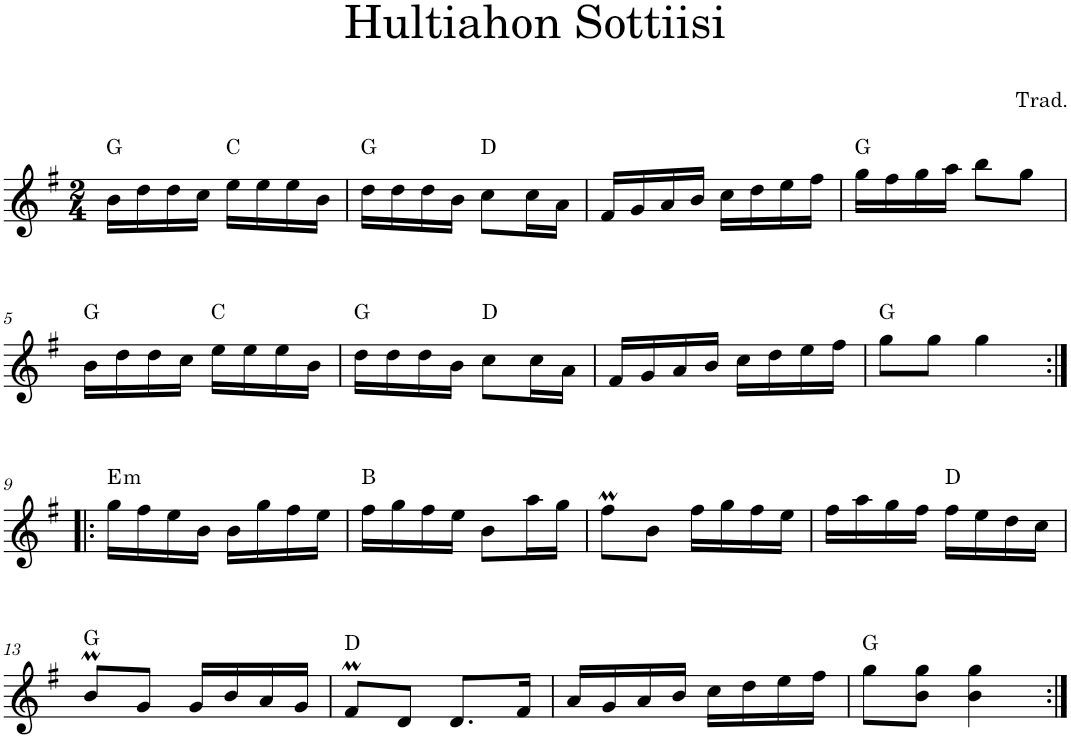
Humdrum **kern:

**kern	**harte
*part1	*part1
*staff1	*
*I"Violin	*
*I'Vln.	*
*clefG2	*
*k[f#]	*
*M2/4	*
=1	=1
16b\LL	G:maj
16dd\	.
16dd\	.
16cc\JJ	.
16ee\LL	C:maj
16ee\	.
16ee\	.
16b\JJ	.
=2	=2
16dd\LL	G:maj
16dd\	.
16dd\	.
16b\JJ	.
8cc\L	D:maj
16cc\L	.
16a\JJ	.
=3	=3
16f#/LL	.
16g/	.
16a/	.
16b/JJ	.
16cc\LL	.
16dd\	.
16ee\	.
16ff#\JJ	.
=4	=4
16gg\LL	G:maj
16ff#\	.
16gg\	.
16aa\JJ	.
8bb\L	.
8gg\J	.
!!LO:LB:g=z
=5	=5
16b\LL	G:maj
16dd\	.
16dd\	.
16cc\JJ	.
16ee\LL	C:maj
16ee\	.
16ee\	.
16b\JJ	.
=6	=6
16dd\LL	G:maj
16dd\	.
16dd\	.
16b\JJ	.
8cc\L	D:maj
16cc\L	.
16a\JJ	.
=7	=7
16f#/LL	.
16g/	.
16a/	.
16b/JJ	.
16cc\LL	.
16dd\	.
16ee\	.
16ff#\JJ	.
=8	=8
8gg\L	G:maj
8gg\J	.
4gg\	.
!!LO:LB:g=z
=9:|!|:	=9:|!|:
!	!LO:H:kt=m
16gg\LL	E:min
16ff#\	.
16ee\	.
16b\JJ	.
16b\LL	.
16gg\	.
16ff#\	.
16ee\JJ	.
=10	=10
16ff#\LL	B:maj
16gg\	.
16ff#\	.
16ee\JJ	.
8b\L	.
16aa\L	.
16gg\JJ	.
=11	=11
8ff#m\L	.
8b\J	.
16ff#\LL	.
16gg\	.
16ff#\	.
16ee\JJ	.
=12	=12
16ff#\LL	.
16aa\	.
16gg\	.
16ff#\JJ	.
16ff#\LL	D:maj
16ee\	.
16dd\	.
16cc\JJ	.
!!LO:LB:g=z
=13	=13
8bm/L	G:maj
8g/J	.
16g/LL	.
16b/	.
16a/	.
16g/JJ	.
=14	=14
8f#m/L	D:maj
8d/J	.
8.d/L	.
16f#/Jk	.
=15	=15
16a/LL	.
16g/	.
16a/	.
16b/JJ	.
16cc\LL	.
16dd\	.
16ee\	.
16ff#\JJ	.
=16	=16
8gg\L	G:maj
8b\ 8gg\J	.
4b\ 4gg\	.
=:|!	=:|!
*-	*-
